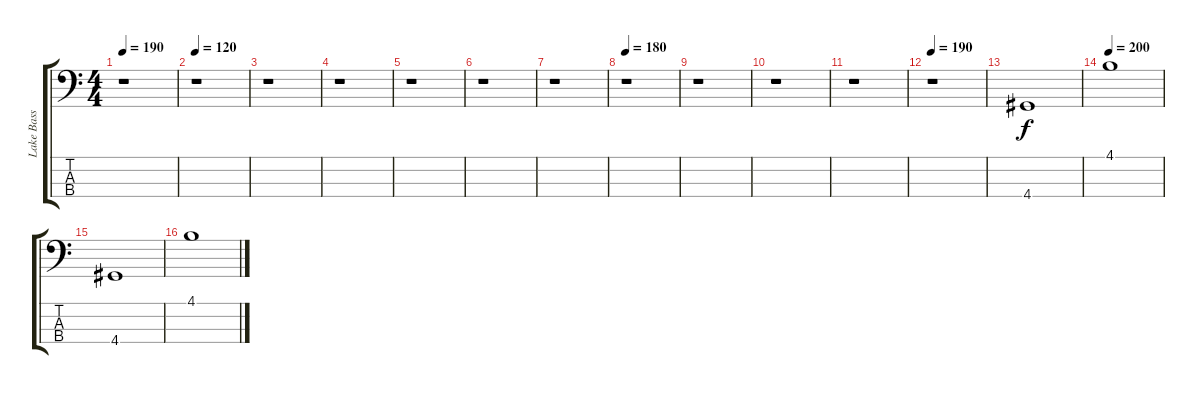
\track ("Lake Bass" "Lake Bass") {instrument electricbasspick}
\staff {score tabs}
\tuning (G2 D2 A1 E1) {hide}
\ts (4 4)
\tempo 190
\clef f4
\ks c
r.1{dy f} |
\tempo 120
r.1 |
r.1 |
r.1 |
r.1 |
r.1 |
r.1 |
\tempo 180
r.1 |
r.1 |
r.1 |
r.1 |
\tempo 190
r.1 |
4.4.1 |
\tempo 200
4.1.1 |
4.4.1 |
4.1.1
